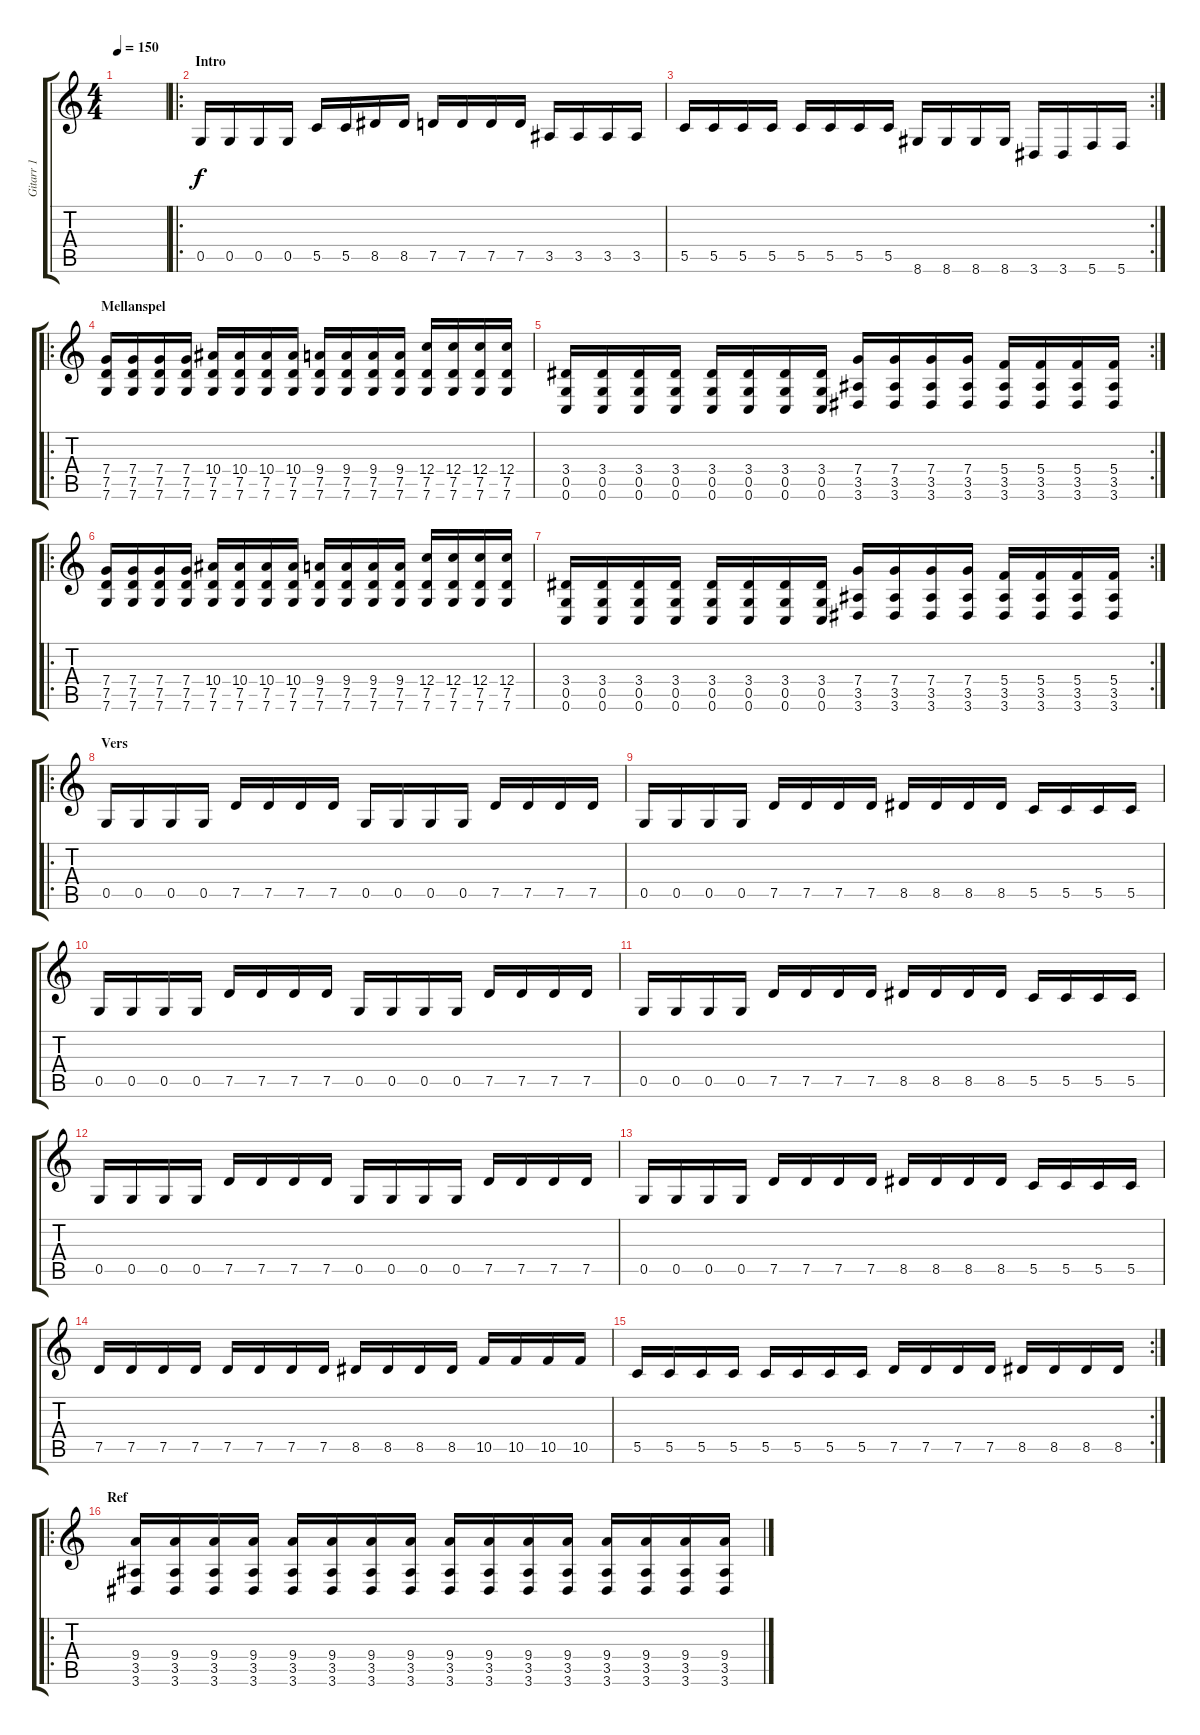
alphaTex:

\track ("Gitarr 1" "Gitarr 1") {instrument distortionguitar}
\staff {score tabs}
\tuning (D4 A3 F3 C3 G2 C2) {hide}
\ts (4 4)
\tempo 150
\clef g2
\ks c
|
\ro
\section ("" "Intro")
0.5.16 0.5.16 0.5.16 0.5.16 5.5.16 5.5.16 8.5.16 8.5.16 7.5.16 7.5.16 7.5.16 7.5.16 3.5.16 3.5.16 3.5.16 3.5.16 |
\rc 2
5.5.16 5.5.16 5.5.16 5.5.16 5.5.16 5.5.16 5.5.16 5.5.16 8.6.16 8.6.16 8.6.16 8.6.16 3.6.16 3.6.16 5.6.16 5.6.16 |
\ro
\section ("" "Mellanspel")
(7.4 7.5 7.6).16 (7.4 7.5 7.6).16 (7.4 7.5 7.6).16 (7.4 7.5 7.6).16 (10.4 7.5 7.6).16 (10.4 7.5 7.6).16 (10.4 7.5 7.6).16 (10.4 7.5 7.6).16 (9.4 7.5 7.6).16 (9.4 7.5 7.6).16 (9.4 7.5 7.6).16 (9.4 7.5 7.6).16 (12.4 7.5 7.6).16 (12.4 7.5 7.6).16 (12.4 7.5 7.6).16 (12.4 7.5 7.6).16 |
\rc 2
(3.4 0.5 0.6).16 (3.4 0.5 0.6).16 (3.4 0.5 0.6).16 (3.4 0.5 0.6).16 (3.4 0.5 0.6).16 (3.4 0.5 0.6).16 (3.4 0.5 0.6).16 (3.4 0.5 0.6).16 (7.4 3.5 3.6).16 (7.4 3.5 3.6).16 (7.4 3.5 3.6).16 (7.4 3.5 3.6).16 (5.4 3.5 3.6).16 (5.4 3.5 3.6).16 (5.4 3.5 3.6).16 (5.4 3.5 3.6).16 |
\ro
(7.4 7.5 7.6).16 (7.4 7.5 7.6).16 (7.4 7.5 7.6).16 (7.4 7.5 7.6).16 (10.4 7.5 7.6).16 (10.4 7.5 7.6).16 (10.4 7.5 7.6).16 (10.4 7.5 7.6).16 (9.4 7.5 7.6).16 (9.4 7.5 7.6).16 (9.4 7.5 7.6).16 (9.4 7.5 7.6).16 (12.4 7.5 7.6).16 (12.4 7.5 7.6).16 (12.4 7.5 7.6).16 (12.4 7.5 7.6).16 |
\rc 2
(3.4 0.5 0.6).16 (3.4 0.5 0.6).16 (3.4 0.5 0.6).16 (3.4 0.5 0.6).16 (3.4 0.5 0.6).16 (3.4 0.5 0.6).16 (3.4 0.5 0.6).16 (3.4 0.5 0.6).16 (7.4 3.5 3.6).16 (7.4 3.5 3.6).16 (7.4 3.5 3.6).16 (7.4 3.5 3.6).16 (5.4 3.5 3.6).16 (5.4 3.5 3.6).16 (5.4 3.5 3.6).16 (5.4 3.5 3.6).16 |
\ro
\section ("" "Vers")
0.5.16 0.5.16 0.5.16 0.5.16 7.5.16 7.5.16 7.5.16 7.5.16 0.5.16 0.5.16 0.5.16 0.5.16 7.5.16 7.5.16 7.5.16 7.5.16 |
0.5.16 0.5.16 0.5.16 0.5.16 7.5.16 7.5.16 7.5.16 7.5.16 8.5.16 8.5.16 8.5.16 8.5.16 5.5.16 5.5.16 5.5.16 5.5.16 |
0.5.16 0.5.16 0.5.16 0.5.16 7.5.16 7.5.16 7.5.16 7.5.16 0.5.16 0.5.16 0.5.16 0.5.16 7.5.16 7.5.16 7.5.16 7.5.16 |
0.5.16 0.5.16 0.5.16 0.5.16 7.5.16 7.5.16 7.5.16 7.5.16 8.5.16 8.5.16 8.5.16 8.5.16 5.5.16 5.5.16 5.5.16 5.5.16 |
0.5.16 0.5.16 0.5.16 0.5.16 7.5.16 7.5.16 7.5.16 7.5.16 0.5.16 0.5.16 0.5.16 0.5.16 7.5.16 7.5.16 7.5.16 7.5.16 |
0.5.16 0.5.16 0.5.16 0.5.16 7.5.16 7.5.16 7.5.16 7.5.16 8.5.16 8.5.16 8.5.16 8.5.16 5.5.16 5.5.16 5.5.16 5.5.16 |
7.5.16 7.5.16 7.5.16 7.5.16 7.5.16 7.5.16 7.5.16 7.5.16 8.5.16 8.5.16 8.5.16 8.5.16 10.5.16 10.5.16 10.5.16 10.5.16 |
\rc 2
5.5.16 5.5.16 5.5.16 5.5.16 5.5.16 5.5.16 5.5.16 5.5.16 7.5.16 7.5.16 7.5.16 7.5.16 8.5.16 8.5.16 8.5.16 8.5.16 |
\ro
\section ("" "Ref")
(9.4 3.5 3.6).16 (9.4 3.5 3.6).16 (9.4 3.5 3.6).16 (9.4 3.5 3.6).16 (9.4 3.5 3.6).16 (9.4 3.5 3.6).16 (9.4 3.5 3.6).16 (9.4 3.5 3.6).16 (9.4 3.5 3.6).16 (9.4 3.5 3.6).16 (9.4 3.5 3.6).16 (9.4 3.5 3.6).16 (9.4 3.5 3.6).16 (9.4 3.5 3.6).16 (9.4 3.5 3.6).16 (9.4 3.5 3.6).16
